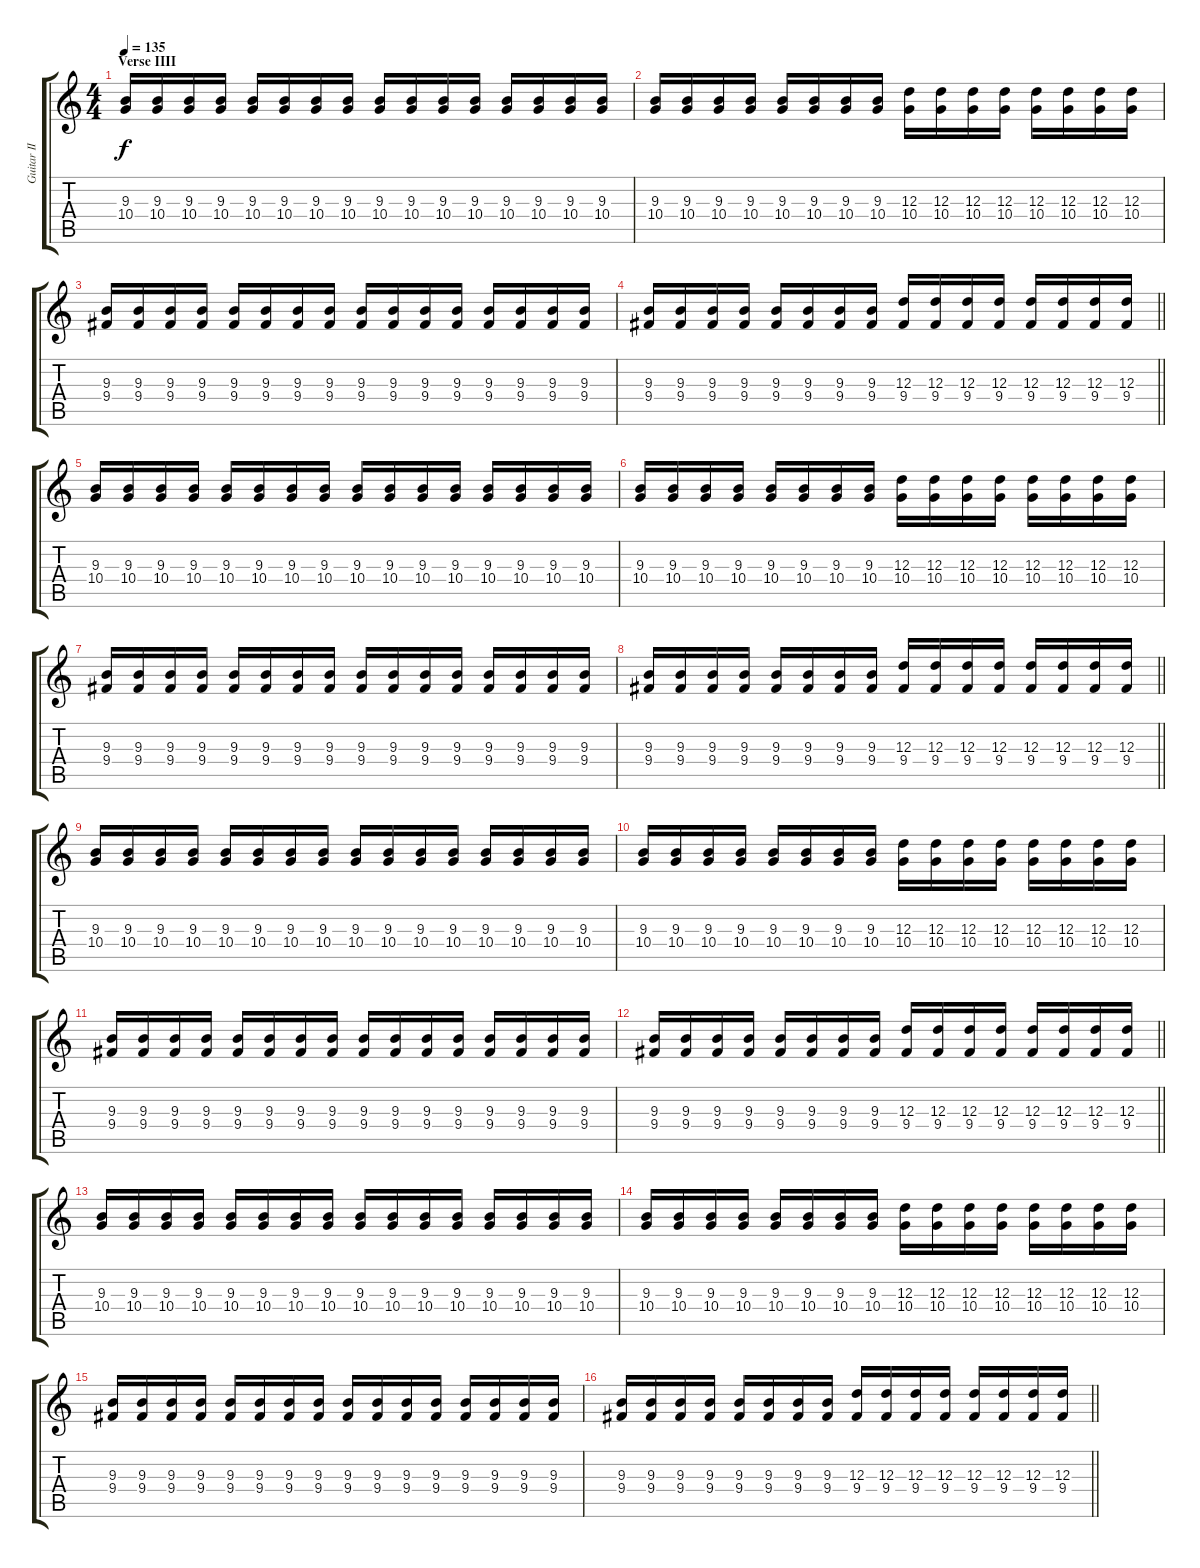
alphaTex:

\track ("Guitar II" "Guitar II") {instrument distortionguitar}
\staff {score tabs}
\tuning (B3 Gb3 D3 A2 E2 B1) {hide}
\ts (4 4)
\section ("" "Verse IIII")
\tempo 135
\clef g2
\ks c
(9.3 10.4).16{dy f} (9.3 10.4).16 (9.3 10.4).16 (9.3 10.4).16 (9.3 10.4).16 (9.3 10.4).16 (9.3 10.4).16 (9.3 10.4).16 (9.3 10.4).16 (9.3 10.4).16 (9.3 10.4).16 (9.3 10.4).16 (9.3 10.4).16 (9.3 10.4).16 (9.3 10.4).16 (9.3 10.4).16 |
(9.3 10.4).16 (9.3 10.4).16 (9.3 10.4).16 (9.3 10.4).16 (9.3 10.4).16 (9.3 10.4).16 (9.3 10.4).16 (9.3 10.4).16 (12.3 10.4).16 (12.3 10.4).16 (12.3 10.4).16 (12.3 10.4).16 (12.3 10.4).16 (12.3 10.4).16 (12.3 10.4).16 (12.3 10.4).16 |
(9.3 9.4).16 (9.3 9.4).16 (9.3 9.4).16 (9.3 9.4).16 (9.3 9.4).16 (9.3 9.4).16 (9.3 9.4).16 (9.3 9.4).16 (9.3 9.4).16 (9.3 9.4).16 (9.3 9.4).16 (9.3 9.4).16 (9.3 9.4).16 (9.3 9.4).16 (9.3 9.4).16 (9.3 9.4).16 |
\barLineRight lightlight
(9.3 9.4).16 (9.3 9.4).16 (9.3 9.4).16 (9.3 9.4).16 (9.3 9.4).16 (9.3 9.4).16 (9.3 9.4).16 (9.3 9.4).16 (12.3 9.4).16 (12.3 9.4).16 (12.3 9.4).16 (12.3 9.4).16 (12.3 9.4).16 (12.3 9.4).16 (12.3 9.4).16 (12.3 9.4).16 |
\section ("" "")
(9.3 10.4).16 (9.3 10.4).16 (9.3 10.4).16 (9.3 10.4).16 (9.3 10.4).16 (9.3 10.4).16 (9.3 10.4).16 (9.3 10.4).16 (9.3 10.4).16 (9.3 10.4).16 (9.3 10.4).16 (9.3 10.4).16 (9.3 10.4).16 (9.3 10.4).16 (9.3 10.4).16 (9.3 10.4).16 |
(9.3 10.4).16 (9.3 10.4).16 (9.3 10.4).16 (9.3 10.4).16 (9.3 10.4).16 (9.3 10.4).16 (9.3 10.4).16 (9.3 10.4).16 (12.3 10.4).16 (12.3 10.4).16 (12.3 10.4).16 (12.3 10.4).16 (12.3 10.4).16 (12.3 10.4).16 (12.3 10.4).16 (12.3 10.4).16 |
(9.3 9.4).16 (9.3 9.4).16 (9.3 9.4).16 (9.3 9.4).16 (9.3 9.4).16 (9.3 9.4).16 (9.3 9.4).16 (9.3 9.4).16 (9.3 9.4).16 (9.3 9.4).16 (9.3 9.4).16 (9.3 9.4).16 (9.3 9.4).16 (9.3 9.4).16 (9.3 9.4).16 (9.3 9.4).16 |
\barLineRight lightlight
(9.3 9.4).16 (9.3 9.4).16 (9.3 9.4).16 (9.3 9.4).16 (9.3 9.4).16 (9.3 9.4).16 (9.3 9.4).16 (9.3 9.4).16 (12.3 9.4).16 (12.3 9.4).16 (12.3 9.4).16 (12.3 9.4).16 (12.3 9.4).16 (12.3 9.4).16 (12.3 9.4).16 (12.3 9.4).16 |
\section ("" "")
(9.3 10.4).16 (9.3 10.4).16 (9.3 10.4).16 (9.3 10.4).16 (9.3 10.4).16 (9.3 10.4).16 (9.3 10.4).16 (9.3 10.4).16 (9.3 10.4).16 (9.3 10.4).16 (9.3 10.4).16 (9.3 10.4).16 (9.3 10.4).16 (9.3 10.4).16 (9.3 10.4).16 (9.3 10.4).16 |
(9.3 10.4).16 (9.3 10.4).16 (9.3 10.4).16 (9.3 10.4).16 (9.3 10.4).16 (9.3 10.4).16 (9.3 10.4).16 (9.3 10.4).16 (12.3 10.4).16 (12.3 10.4).16 (12.3 10.4).16 (12.3 10.4).16 (12.3 10.4).16 (12.3 10.4).16 (12.3 10.4).16 (12.3 10.4).16 |
(9.3 9.4).16 (9.3 9.4).16 (9.3 9.4).16 (9.3 9.4).16 (9.3 9.4).16 (9.3 9.4).16 (9.3 9.4).16 (9.3 9.4).16 (9.3 9.4).16 (9.3 9.4).16 (9.3 9.4).16 (9.3 9.4).16 (9.3 9.4).16 (9.3 9.4).16 (9.3 9.4).16 (9.3 9.4).16 |
\barLineRight lightlight
(9.3 9.4).16 (9.3 9.4).16 (9.3 9.4).16 (9.3 9.4).16 (9.3 9.4).16 (9.3 9.4).16 (9.3 9.4).16 (9.3 9.4).16 (12.3 9.4).16 (12.3 9.4).16 (12.3 9.4).16 (12.3 9.4).16 (12.3 9.4).16 (12.3 9.4).16 (12.3 9.4).16 (12.3 9.4).16 |
\section ("" "")
(9.3 10.4).16 (9.3 10.4).16 (9.3 10.4).16 (9.3 10.4).16 (9.3 10.4).16 (9.3 10.4).16 (9.3 10.4).16 (9.3 10.4).16 (9.3 10.4).16 (9.3 10.4).16 (9.3 10.4).16 (9.3 10.4).16 (9.3 10.4).16 (9.3 10.4).16 (9.3 10.4).16 (9.3 10.4).16 |
(9.3 10.4).16 (9.3 10.4).16 (9.3 10.4).16 (9.3 10.4).16 (9.3 10.4).16 (9.3 10.4).16 (9.3 10.4).16 (9.3 10.4).16 (12.3 10.4).16 (12.3 10.4).16 (12.3 10.4).16 (12.3 10.4).16 (12.3 10.4).16 (12.3 10.4).16 (12.3 10.4).16 (12.3 10.4).16 |
(9.3 9.4).16 (9.3 9.4).16 (9.3 9.4).16 (9.3 9.4).16 (9.3 9.4).16 (9.3 9.4).16 (9.3 9.4).16 (9.3 9.4).16 (9.3 9.4).16 (9.3 9.4).16 (9.3 9.4).16 (9.3 9.4).16 (9.3 9.4).16 (9.3 9.4).16 (9.3 9.4).16 (9.3 9.4).16 |
\barLineRight lightlight
(9.3 9.4).16 (9.3 9.4).16 (9.3 9.4).16 (9.3 9.4).16 (9.3 9.4).16 (9.3 9.4).16 (9.3 9.4).16 (9.3 9.4).16 (12.3 9.4).16 (12.3 9.4).16 (12.3 9.4).16 (12.3 9.4).16 (12.3 9.4).16 (12.3 9.4).16 (12.3 9.4).16 (12.3 9.4).16
